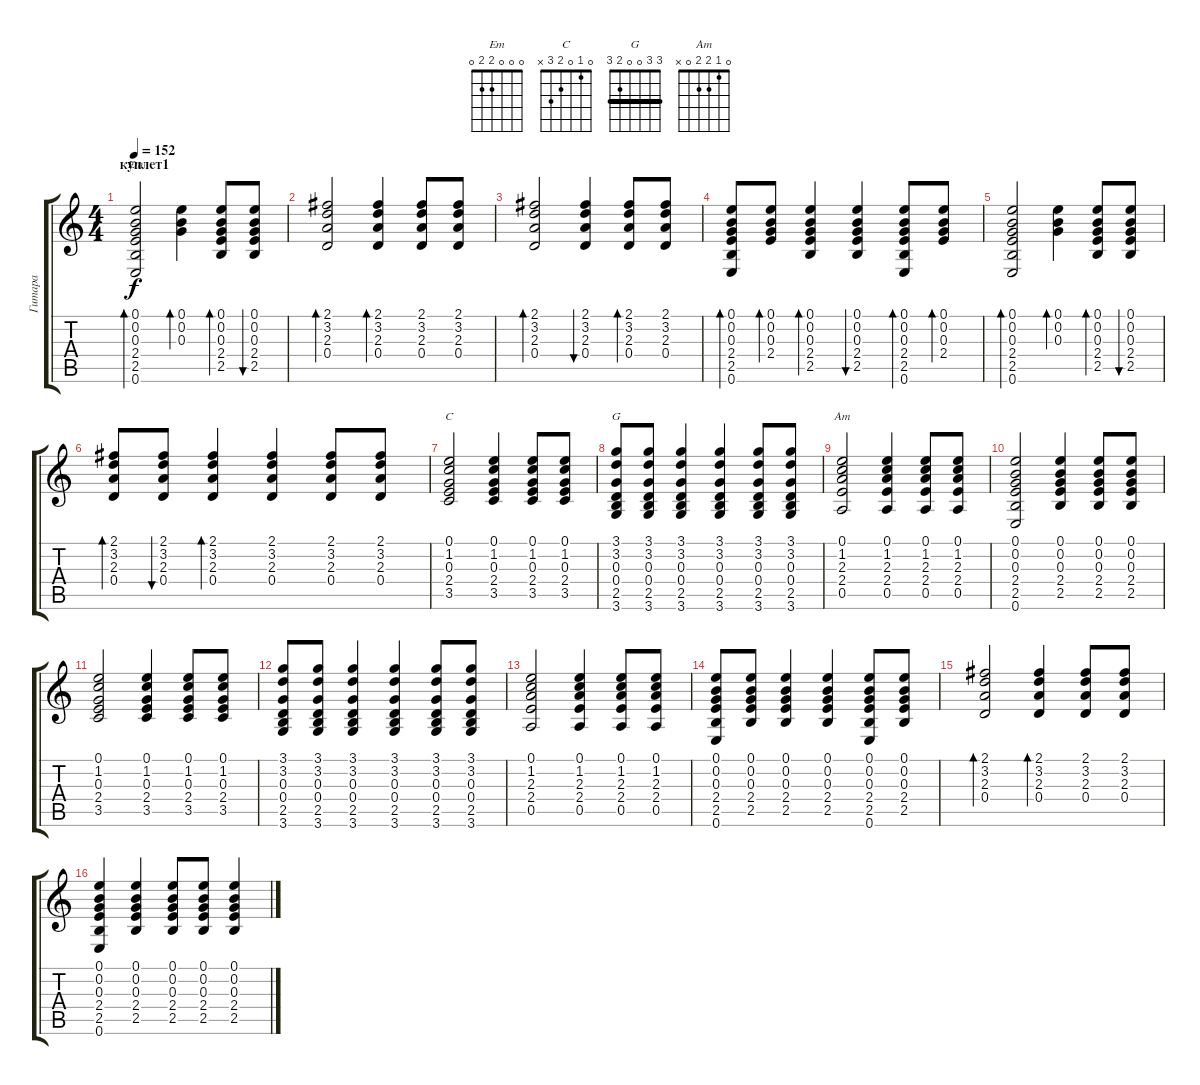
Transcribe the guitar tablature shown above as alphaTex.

\track ("Гитара" "Гитара") {instrument acousticguitarsteel}
\staff {score tabs}
\tuning (E4 B3 G3 D3 A2 E2) {hide}
\chord ("Em" 0 0 0 2 2 0)
\chord ("C" 0 1 0 2 3 x)
\chord ("G" 3 3 0 0 2 3) {barre 3}
\chord ("Am" 0 1 2 2 0 x)
\ts (4 4)
\section ("" "куплет1")
\tempo 152
\clef g2
\ks c
(0.1 0.2 0.3 2.4 2.5 0.6).2{bd 30 ch "Em" dy f} (0.1 0.2 0.3).4{bd 30} (0.1 0.2 0.3 2.4 2.5).8{bd 60} (0.1 0.2 0.3 2.4 2.5).8{bu 60} |
(2.1 3.2 2.3 0.4).2{bd 30} (2.1 3.2 2.3 0.4).4{bd 30} (2.1 3.2 2.3 0.4).8 (2.1 3.2 2.3 0.4).8 |
(2.1 3.2 2.3 0.4).2{bd 30} (2.1 3.2 2.3 0.4).4{bu 30} (2.1 3.2 2.3 0.4).8{bd 30} (2.1 3.2 2.3 0.4).8 |
(0.1 0.2 0.3 2.4 2.5 0.6).8{bd 30} (0.1 0.2 0.3 2.4).8{bd 30} (0.1 0.2 0.3 2.4 2.5).4{bd 60} (0.1 0.2 0.3 2.4 2.5).4{bu 60} (0.1 0.2 0.3 2.4 2.5 0.6).8{bd 30} (0.1 0.2 0.3 2.4).8{bd 30} |
(0.1 0.2 0.3 2.4 2.5 0.6).2{bd 30} (0.1 0.2 0.3).4{bd 30} (0.1 0.2 0.3 2.4 2.5).8{bd 60} (0.1 0.2 0.3 2.4 2.5).8{bu 60} |
(2.1 3.2 2.3 0.4).8{bd 30} (2.1 3.2 2.3 0.4).8{bu 30} (2.1 3.2 2.3 0.4).4{bd 30} (2.1 3.2 2.3 0.4).4 (2.1 3.2 2.3 0.4).8 (2.1 3.2 2.3 0.4).8 |
(0.1 1.2 0.3 2.4 3.5).2{ch "C"} (0.1 1.2 0.3 2.4 3.5).4 (0.1 1.2 0.3 2.4 3.5).8 (0.1 1.2 0.3 2.4 3.5).8 |
(3.1 3.2 0.3 0.4 2.5 3.6).8{ch "G"} (3.1 3.2 0.3 0.4 2.5 3.6).8 (3.1 3.2 0.3 0.4 2.5 3.6).4 (3.1 3.2 0.3 0.4 2.5 3.6).4 (3.1 3.2 0.3 0.4 2.5 3.6).8 (3.1 3.2 0.3 0.4 2.5 3.6).8 |
(0.1 1.2 2.3 2.4 0.5).2{ch "Am"} (0.1 1.2 2.3 2.4 0.5).4 (0.1 1.2 2.3 2.4 0.5).8 (0.1 1.2 2.3 2.4 0.5).8 |
(0.1 0.2 0.3 2.4 2.5 0.6).2 (0.1 0.2 0.3 2.4 2.5).4 (0.1 0.2 0.3 2.4 2.5).8 (0.1 0.2 0.3 2.4 2.5).8 |
(0.1 1.2 0.3 2.4 3.5).2 (0.1 1.2 0.3 2.4 3.5).4 (0.1 1.2 0.3 2.4 3.5).8 (0.1 1.2 0.3 2.4 3.5).8 |
(3.1 3.2 0.3 0.4 2.5 3.6).8 (3.1 3.2 0.3 0.4 2.5 3.6).8 (3.1 3.2 0.3 0.4 2.5 3.6).4 (3.1 3.2 0.3 0.4 2.5 3.6).4 (3.1 3.2 0.3 0.4 2.5 3.6).8 (3.1 3.2 0.3 0.4 2.5 3.6).8 |
(0.1 1.2 2.3 2.4 0.5).2 (0.1 1.2 2.3 2.4 0.5).4 (0.1 1.2 2.3 2.4 0.5).8 (0.1 1.2 2.3 2.4 0.5).8 |
(0.1 0.2 0.3 2.4 2.5 0.6).8 (0.1 0.2 0.3 2.4 2.5).8 (0.1 0.2 0.3 2.4 2.5).4 (0.1 0.2 0.3 2.4 2.5).4 (0.1 0.2 0.3 2.4 2.5 0.6).8 (0.1 0.2 0.3 2.4 2.5).8 |
(2.1 3.2 2.3 0.4).2{bd 30} (2.1 3.2 2.3 0.4).4{bd 30} (2.1 3.2 2.3 0.4).8 (2.1 3.2 2.3 0.4).8 |
(0.1 0.2 0.3 2.4 2.5 0.6).4 (0.1 0.2 0.3 2.4 2.5).4 (0.1 0.2 0.3 2.4 2.5).8 (0.1 0.2 0.3 2.4 2.5).8 (0.1 0.2 0.3 2.4 2.5).4
